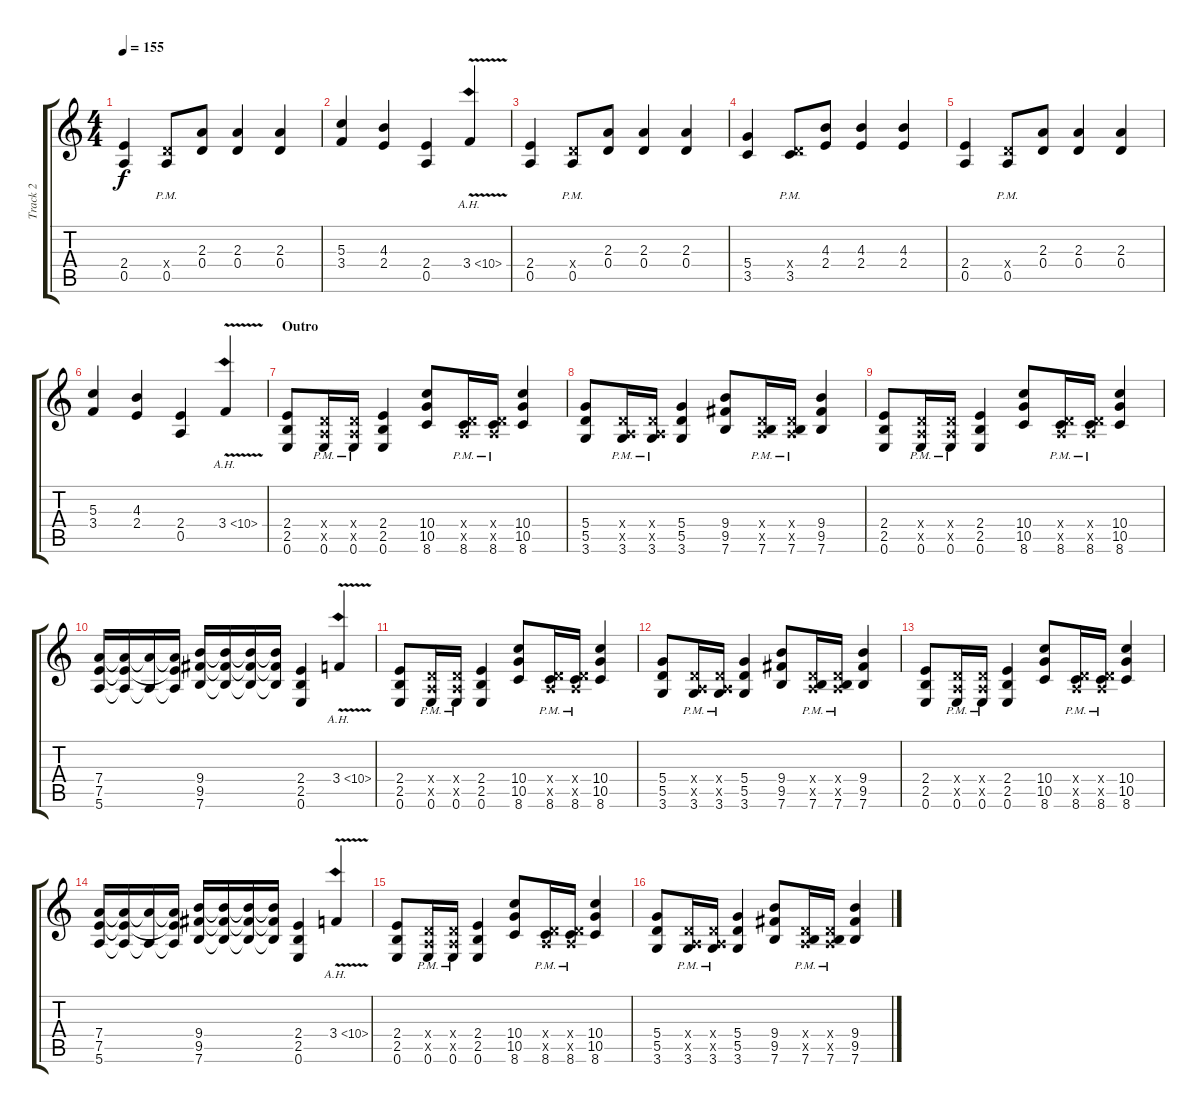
\track ("Track 2" "Track 2") {instrument distortionguitar}
\staff {score tabs}
\tuning (E4 B3 G3 D3 A2 E2) {hide}
\ts (4 4)
\tempo 155
\clef g2
\ks c
(2.4 0.5).4{dy f} (0.4{x} 0.5{pm}).8 (2.3 0.4).8 (2.3 0.4).4 (2.3 0.4).4 |
(5.3 3.4).4 (4.3 2.4).4 (2.4 0.5).4 3.4{ah 7 v}.4 |
(2.4 0.5).4 (0.4{x} 0.5{pm}).8 (2.3 0.4).8 (2.3 0.4).4 (2.3 0.4).4 |
(5.4 3.5).4 (0.4{x} 3.5{pm}).8 (4.3 2.4).8 (4.3 2.4).4 (4.3 2.4).4 |
(2.4 0.5).4 (0.4{x} 0.5{pm}).8 (2.3 0.4).8 (2.3 0.4).4 (2.3 0.4).4 |
(5.3 3.4).4 (4.3 2.4).4 (2.4 0.5).4 3.4{ah 7 v}.4 |
\section ("" "Outro")
(2.4 2.5 0.6).8 (0.4{x} 0.5{x} 0.6{pm}).16 (0.4{x} 0.5{x} 0.6{pm}).16 (2.4 2.5 0.6).4 (10.4 10.5 8.6).8 (0.4{x} 0.5{x} 8.6{pm}).16 (0.4{x} 0.5{x} 8.6{pm}).16 (10.4 10.5 8.6).4 |
(5.4 5.5 3.6).8 (0.4{x} 0.5{x} 3.6{pm}).16 (0.4{x} 0.5{x} 3.6{pm}).16 (5.4 5.5 3.6).4 (9.4 9.5 7.6).8 (0.4{x} 0.5{x} 7.6{pm}).16 (0.4{x} 0.5{x} 7.6{pm}).16 (9.4 9.5 7.6).4 |
(2.4 2.5 0.6).8 (0.4{x} 0.5{x} 0.6{pm}).16 (0.4{x} 0.5{x} 0.6{pm}).16 (2.4 2.5 0.6).4 (10.4 10.5 8.6).8 (0.4{x} 0.5{x} 8.6{pm}).16 (0.4{x} 0.5{x} 8.6{pm}).16 (10.4 10.5 8.6).4 |
(7.4 7.5 5.6).16 (7.4{t} 7.5{t} 5.6{t}).16 (7.4{t} 5.6{t}).16 (7.4{t} 7.5{t} 5.6{t}).16 (9.4 9.5 7.6).16 (9.4{t} 9.5{t} 7.6{t}).16 (9.4{t} 9.5{t} 7.6{t}).16 (9.4{t} 9.5{t} 7.6{t}).16 (2.4 2.5 0.6).4 3.4{ah 7 v}.4 |
(2.4 2.5 0.6).8 (0.4{x} 0.5{x} 0.6{pm}).16 (0.4{x} 0.5{x} 0.6{pm}).16 (2.4 2.5 0.6).4 (10.4 10.5 8.6).8 (0.4{x} 0.5{x} 8.6{pm}).16 (0.4{x} 0.5{x} 8.6{pm}).16 (10.4 10.5 8.6).4 |
(5.4 5.5 3.6).8 (0.4{x} 0.5{x} 3.6{pm}).16 (0.4{x} 0.5{x} 3.6{pm}).16 (5.4 5.5 3.6).4 (9.4 9.5 7.6).8 (0.4{x} 0.5{x} 7.6{pm}).16 (0.4{x} 0.5{x} 7.6{pm}).16 (9.4 9.5 7.6).4 |
(2.4 2.5 0.6).8 (0.4{x} 0.5{x} 0.6{pm}).16 (0.4{x} 0.5{x} 0.6{pm}).16 (2.4 2.5 0.6).4 (10.4 10.5 8.6).8 (0.4{x} 0.5{x} 8.6{pm}).16 (0.4{x} 0.5{x} 8.6{pm}).16 (10.4 10.5 8.6).4 |
(7.4 7.5 5.6).16 (7.4{t} 7.5{t} 5.6{t}).16 (7.4{t} 5.6{t}).16 (7.4{t} 7.5{t} 5.6{t}).16 (9.4 9.5 7.6).16 (9.4{t} 9.5{t} 7.6{t}).16 (9.4{t} 9.5{t} 7.6{t}).16 (9.4{t} 9.5{t} 7.6{t}).16 (2.4 2.5 0.6).4 3.4{ah 7 v}.4 |
(2.4 2.5 0.6).8 (0.4{x} 0.5{x} 0.6{pm}).16 (0.4{x} 0.5{x} 0.6{pm}).16 (2.4 2.5 0.6).4 (10.4 10.5 8.6).8 (0.4{x} 0.5{x} 8.6{pm}).16 (0.4{x} 0.5{x} 8.6{pm}).16 (10.4 10.5 8.6).4 |
(5.4 5.5 3.6).8 (0.4{x} 0.5{x} 3.6{pm}).16 (0.4{x} 0.5{x} 3.6{pm}).16 (5.4 5.5 3.6).4 (9.4 9.5 7.6).8 (0.4{x} 0.5{x} 7.6{pm}).16 (0.4{x} 0.5{x} 7.6{pm}).16 (9.4 9.5 7.6).4
